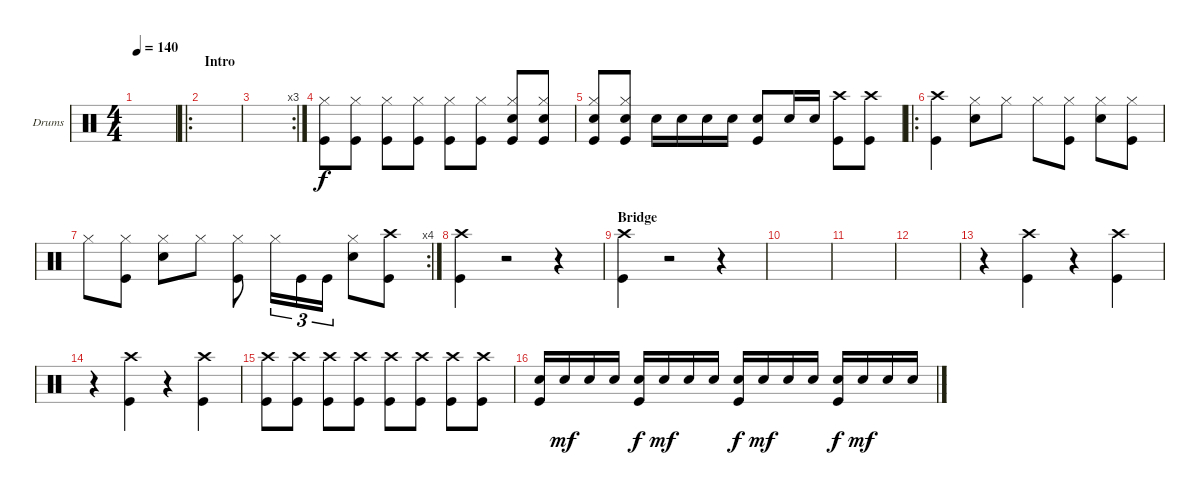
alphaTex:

\defaultSystemsLayout 4
\bracketExtendMode groupsimilarinstruments
\firstSystemTrackNameOrientation horizontal
\otherSystemsTrackNameOrientation horizontal
\track ("Drums" "Drums") {instrument percussion}
\staff {score}
\articulation defaults
\ts (4 4)
\tempo 140
\clef neutral
\ks c
|
\ro
\section ("" "Intro")
|
\rc 3
|
("Kick (hit)" "Hi-Hat (closed)").8 ("Kick (hit)" "Hi-Hat (closed)").8 ("Kick (hit)" "Hi-Hat (closed)").8 ("Kick (hit)" "Hi-Hat (closed)").8 ("Kick (hit)" "Hi-Hat (closed)").8 ("Kick (hit)" "Hi-Hat (closed)").8 ("Kick (hit)" "Snare (hit) 2" "Hi-Hat (closed)").8 ("Kick (hit)" "Snare (hit) 2" "Hi-Hat (closed)").8 |
("Kick (hit)" "Snare (hit) 2" "Hi-Hat (closed)").8 ("Kick (hit)" "Snare (hit) 2" "Hi-Hat (closed)").8 "Snare (hit) 2".16 "Snare (hit) 2".16 "Snare (hit) 2".16 "Snare (hit) 2".16 ("Kick (hit)" "Snare (hit) 2").8 "Snare (hit) 2".16 "Snare (hit) 2".16 ("Kick (hit)" "Crash high (hit)").8 ("Kick (hit)" "Crash high (hit)").8 |
\ro
("Crash high (hit)" "Kick (hit)").4 ("Snare (hit) 2" "Hi-Hat (closed)").8 "Hi-Hat (closed)".8 "Hi-Hat (closed)".8 ("Kick (hit)" "Hi-Hat (closed)").8 ("Snare (hit) 2" "Hi-Hat (closed)").8 ("Kick (hit)" "Hi-Hat (closed)").8 |
\rc 4 "Hi-Hat (closed)".8
("Kick (hit)" "Hi-Hat (closed)").8 ("Snare (hit) 2" "Hi-Hat (closed)").8 "Hi-Hat (closed)".8 ("Kick (hit)" "Hi-Hat (closed)").8 "Hi-Hat (closed)".16{tu (3 2)} "Kick (hit)".16{tu (3 2)} "Kick (hit)".16{tu (3 2)} ("Snare (hit) 2" "Hi-Hat (closed)").8 ("Kick (hit)" "Crash high (hit)").8 |
("Kick (hit)" "Crash high (hit)").4 r.2 r.4 |
\section ("" "Bridge")
("Kick (hit)" "Crash high (hit)").4 r.2 r.4 |
|
|
|
r.4 ("Kick (hit)" "Crash high (hit)").4 r.4 ("Kick (hit)" "Crash high (hit)").4 |
r.4 ("Kick (hit)" "Crash high (hit)").4 r.4 ("Crash high (hit)" "Kick (hit)").4 |
("Kick (hit)" "Crash high (hit)").8 ("Kick (hit)" "Crash high (hit)").8 ("Kick (hit)" "Crash high (hit)").8 ("Kick (hit)" "Crash high (hit)").8 ("Kick (hit)" "Crash high (hit)").8 ("Kick (hit)" "Crash high (hit)").8 ("Kick (hit)" "Crash high (hit)").8 ("Kick (hit)" "Crash high (hit)").8 |
("Kick (hit)" "Snare (hit) 2").16 "Snare (hit) 2".16{dy mf} "Snare (hit) 2".16 "Snare (hit) 2".16 ("Kick (hit)" "Snare (hit) 2").16{dy f} "Snare (hit) 2".16{dy mf} "Snare (hit) 2".16 "Snare (hit) 2".16 ("Kick (hit)" "Snare (hit) 2").16{dy f} "Snare (hit) 2".16{dy mf} "Snare (hit) 2".16 "Snare (hit) 2".16 ("Kick (hit)" "Snare (hit) 2").16{dy f} "Snare (hit) 2".16{dy mf} "Snare (hit) 2".16 "Snare (hit) 2".16
